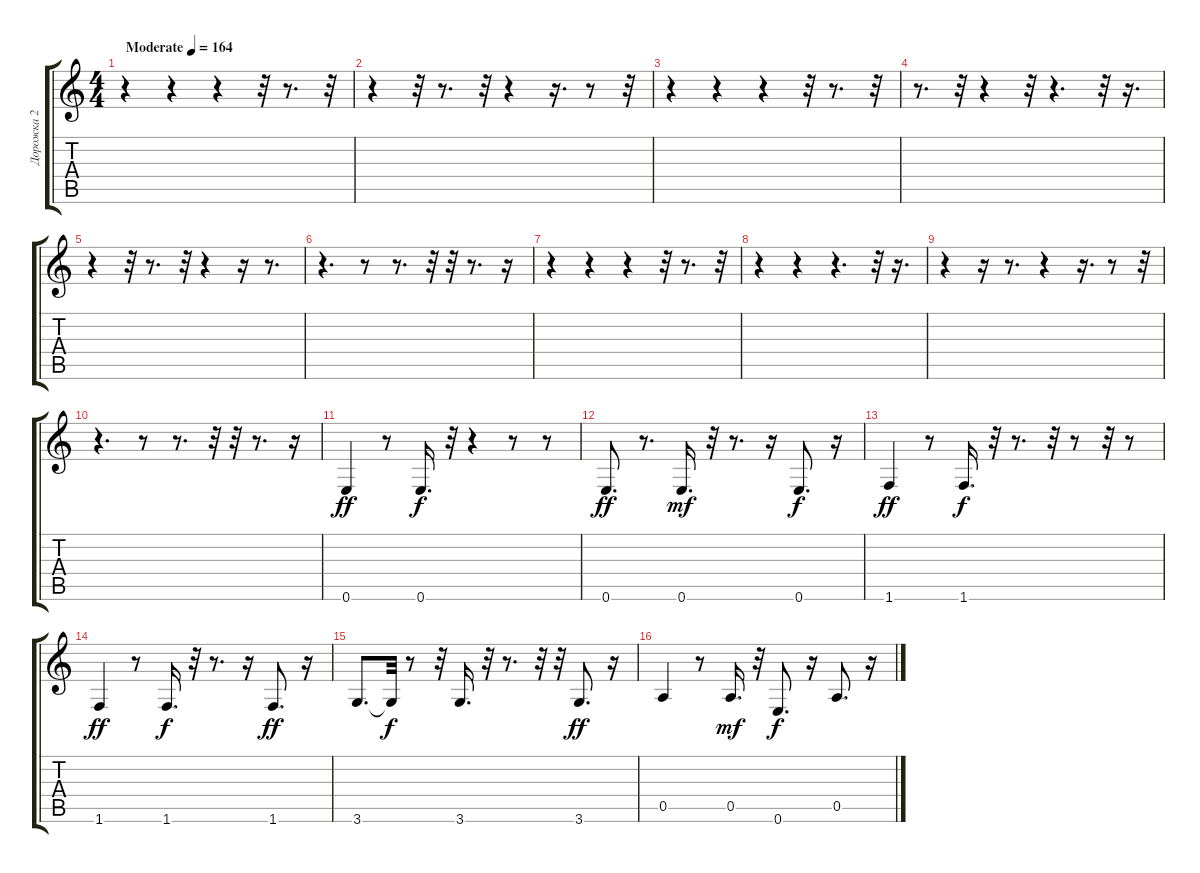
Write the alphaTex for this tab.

\track ("Дорожка 2" "Дорожка 2") {instrument electricbassfinger}
\staff {score tabs}
\tuning (E4 B3 G3 D3 A2 E2) {hide}
\ts (4 4)
\tempo (164 "Moderate")
\clef g2
\ks c
r.4{dy ff instrument electricbassfinger} r.4 r.4 r.32 r.8{d} r.32 |
r.4 r.32 r.8{d} r.32 r.4 r.16{d} r.8 r.32 |
r.4 r.4 r.4 r.32 r.8{d} r.32 |
r.8{d} r.32 r.4 r.32 r.4{d} r.32 r.16{d} |
r.4 r.32 r.8{d} r.32 r.4 r.16 r.8{d} |
r.4{d} r.8 r.8{d} r.32 r.32 r.8{d} r.16 |
r.4 r.4 r.4 r.32 r.8{d} r.32 |
r.4 r.4 r.4{d} r.32 r.16{d} |
r.4 r.16 r.8{d} r.4 r.16{d} r.8 r.32 |
r.4{d} r.8 r.8{d} r.32 r.32 r.8{d} r.16 |
0.6.4 r.8 0.6.16{d dy f} r.32 r.4 r.8 r.8 |
0.6.8{d dy ff} r.8{d} 0.6.16{d dy mf} r.32 r.8{d} r.16 0.6.8{d dy f} r.16 |
1.6.4{dy ff} r.8 1.6.16{d dy f} r.32 r.8{d} r.32 r.8 r.32 r.8 |
1.6.4{dy ff} r.8 1.6.16{d dy f} r.32 r.8{d} r.16 1.6.8{d dy ff} r.16 |
3.6.8{d} 3.6{t}.32{dy f} r.8 r.32 3.6.16{d} r.32 r.8{d} r.32 r.32 3.6.8{d dy ff} r.16 |
0.5.4 r.8 0.5.16{d dy mf} r.32 0.6.8{d dy f} r.16 0.5.8{d} r.16
